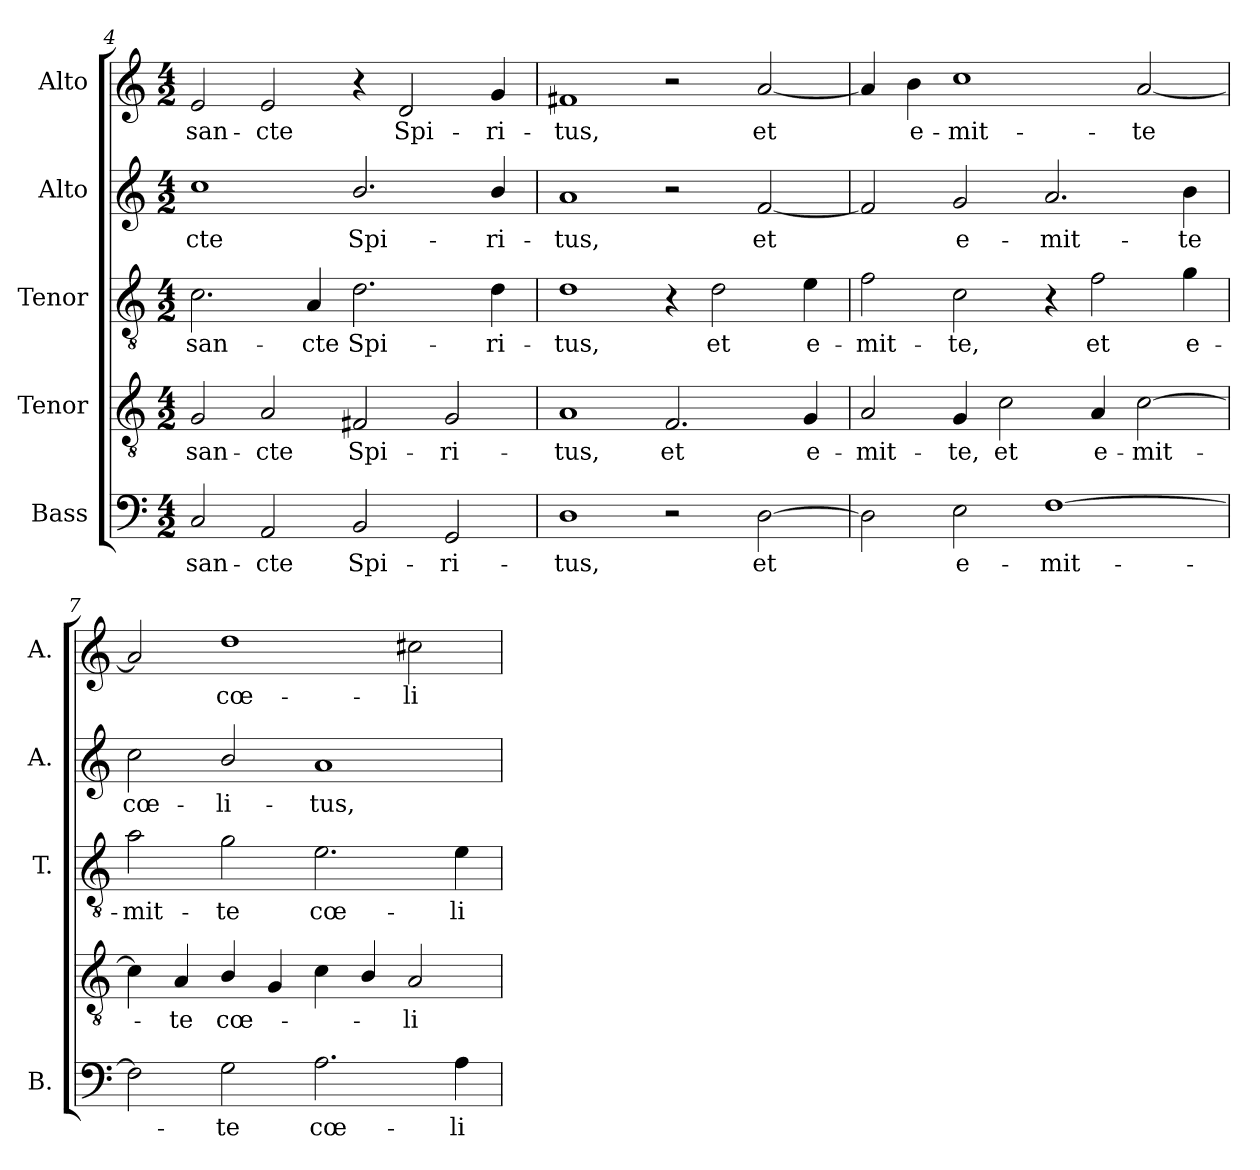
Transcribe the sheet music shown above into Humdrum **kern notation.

**kern	**text	**kern	**text	**kern	**text	**kern	**text	**kern	**text
*part5	*part5	*part4	*part4	*part3	*part3	*part2	*part2	*part1	*part1
*staff5	*staff5	*staff4	*staff4	*staff3	*staff3	*staff2	*staff2	*staff1	*staff1
*I"Bass	*	*I"Tenor	*	*I"Tenor	*	*I"Alto	*	*I"Alto	*
*I'B.	*	*	*	*I'T.	*	*I'A.	*	*I'A.	*
*clefF4	*	*clefGv2	*	*clefGv2	*	*clefG2	*	*clefG2	*
*	*	*ITrd7c12	*	*ITrd7c12	*	*	*	*	*
*k[]	*	*k[]	*	*k[]	*	*k[]	*	*k[]	*
*C:	*	*C:	*	*C:	*	*C:	*	*C:	*
*M4/2	*	*M4/2	*	*M4/2	*	*M4/2	*	*M4/2	*
=4	=4	=4	=4	=4	=4	=4	=4	=4	=4
!	!LO:LY:b:color=#000000	!	!	!	!	!	!	!	!
!	!	!	!LO:LY:b:color=#000000	!	!	!	!	!	!
!	!	!	!	!	!LO:LY:b:color=#000000	!	!	!	!
!	!	!	!	!	!	!	!LO:LY:b:color=#000000	!	!
!	!	!	!	!	!	!	!	!	!LO:LY:b:color=#000000
2Ci/	san-	2GGi/	san-	2.Ci\	san-	1cci	-cte	2ei/	san-
!	!LO:LY:b:color=#000000	!	!	!	!	!	!	!	!
!	!	!	!LO:LY:b:color=#000000	!	!	!	!	!	!
!	!	!	!	!	!	!	!	!	!LO:LY:b:color=#000000
2AAi/	-cte	2AAi/	-cte	.	.	.	.	2ei/	-cte
!	!	!	!	!	!LO:LY:b:color=#000000	!	!	!	!
.	.	.	.	4AAi/	-cte	.	.	.	.
!	!LO:LY:b:color=#000000	!	!	!	!	!	!	!	!
!	!	!	!LO:LY:b:color=#000000	!	!	!	!	!	!
!	!	!	!	!	!LO:LY:b:color=#000000	!	!	!	!
!	!	!	!	!	!	!	!LO:LY:b:color=#000000	!	!
2BBi/	Spi-	2FF#Xi/	Spi-	2.Di\	Spi-	2.bi/	Spi-	4r	.
!	!	!	!	!	!	!	!	!	!LO:LY:b:color=#000000
.	.	.	.	.	.	.	.	2di/	Spi-
!	!LO:LY:b:color=#000000	!	!	!	!	!	!	!	!
!	!	!	!LO:LY:b:color=#000000	!	!	!	!	!	!
2GGi/	-ri-	2GGi/	-ri-	.	.	.	.	.	.
!	!	!	!	!	!LO:LY:b:color=#000000	!	!	!	!
!	!	!	!	!	!	!	!LO:LY:b:color=#000000	!	!
!	!	!	!	!	!	!	!	!	!LO:LY:b:color=#000000
.	.	.	.	4Di\	-ri-	4bi/	-ri-	4gi/	-ri-
=5	=5	=5	=5	=5	=5	=5	=5	=5	=5
!	!LO:LY:b:color=#000000	!	!	!	!	!	!	!	!
!	!	!	!LO:LY:b:color=#000000	!	!	!	!	!	!
!	!	!	!	!	!LO:LY:b:color=#000000	!	!	!	!
!	!	!	!	!	!	!	!LO:LY:b:color=#000000	!	!
!	!	!	!	!	!	!	!	!	!LO:LY:b:color=#000000
1Di	-tus,	1AAi	-tus,	1Di	-tus,	1ai	-tus,	1f#Xi	-tus,
!	!	!	!LO:LY:b:color=#000000	!	!	!	!	!	!
2r	.	2.FFi/	et	4r	.	2r	.	2r	.
!	!	!	!	!	!LO:LY:b:color=#000000	!	!	!	!
.	.	.	.	2Di\	et	.	.	.	.
!	!LO:LY:b:color=#000000	!	!	!	!	!	!	!	!
!	!	!	!	!	!	!	!LO:LY:b:color=#000000	!	!
!	!	!	!	!	!	!	!	!	!LO:LY:b:color=#000000
[2Di\	et	.	.	.	.	[2fi/	et	[2ai/	et
!	!	!	!LO:LY:b:color=#000000	!	!	!	!	!	!
!	!	!	!	!	!LO:LY:b:color=#000000	!	!	!	!
.	.	4GGi/	e-	4Ei\	e-	.	.	.	.
!!LO:LB:g=z
=6	=6	=6	=6	=6	=6	=6	=6	=6	=6
!	!	!	!LO:LY:b:color=#000000	!	!	!	!	!	!
!	!	!	!	!	!LO:LY:b:color=#000000	!	!	!	!
2Di\]	.	2AAi/	-mit-	2Fi\	-mit-	2fi/]	.	4ai/]	.
!	!	!	!	!	!	!	!	!	!LO:LY:b:color=#000000
.	.	.	.	.	.	.	.	4bi\	e-
!	!LO:LY:b:color=#000000	!	!	!	!	!	!	!	!
!	!	!	!LO:LY:b:color=#000000	!	!	!	!	!	!
!	!	!	!	!	!LO:LY:b:color=#000000	!	!	!	!
!	!	!	!	!	!	!	!LO:LY:b:color=#000000	!	!
!	!	!	!	!	!	!	!	!	!LO:LY:b:color=#000000
2Ei\	e-	4GGi/	-te,	2Ci\	-te,	2gi/	e-	1cci	-mit-
!	!	!	!LO:LY:b:color=#000000	!	!	!	!	!	!
.	.	2Ci\	et	.	.	.	.	.	.
!	!LO:LY:b:color=#000000	!	!	!	!	!	!	!	!
!	!	!	!	!	!	!	!LO:LY:b:color=#000000	!	!
[1Fi	-mit-	.	.	4r	.	2.ai/	-mit-	.	.
!	!	!	!LO:LY:b:color=#000000	!	!	!	!	!	!
!	!	!	!	!	!LO:LY:b:color=#000000	!	!	!	!
.	.	4AAi/	e-	2Fi\	et	.	.	.	.
!	!	!	!LO:LY:b:color=#000000	!	!	!	!	!	!
!	!	!	!	!	!	!	!	!	!LO:LY:b:color=#000000
.	.	[2Ci\	-mit-	.	.	.	.	[2ai/	-te
!	!	!	!	!	!LO:LY:b:color=#000000	!	!	!	!
!	!	!	!	!	!	!	!LO:LY:b:color=#000000	!	!
.	.	.	.	4Gi\	e-	4bi\	-te	.	.
=7	=7	=7	=7	=7	=7	=7	=7	=7	=7
!	!	!	!	!	!LO:LY:b:color=#000000	!	!	!	!
!	!	!	!	!	!	!	!LO:LY:b:color=#000000	!	!
2Fi\]	.	4Ci\]	.	2Ai\	-mit-	2cci\	cœ-	2ai/]	.
!	!	!	!LO:LY:b:color=#000000	!	!	!	!	!	!
.	.	4AAi/	-te	.	.	.	.	.	.
!	!LO:LY:b:color=#000000	!	!	!	!	!	!	!	!
!	!	!	!LO:LY:b:color=#000000	!	!	!	!	!	!
!	!	!	!	!	!LO:LY:b:color=#000000	!	!	!	!
!	!	!	!	!	!	!	!LO:LY:b:color=#000000	!	!
!	!	!	!	!	!	!	!	!	!LO:LY:b:color=#000000
2Gi\	-te	4BBi/	cœ-	2Gi\	-te	2bi/	-li-	1ddi	cœ-
.	.	4GGi/	.	.	.	.	.	.	.
!	!LO:LY:b:color=#000000	!	!	!	!	!	!	!	!
!	!	!	!	!	!LO:LY:b:color=#000000	!	!	!	!
!	!	!	!	!	!	!	!LO:LY:b:color=#000000	!	!
2.Ai\	cœ-	4Ci\	.	2.Ei\	cœ-	1ai	-tus,	.	.
.	.	4BBi/	.	.	.	.	.	.	.
!	!	!	!LO:LY:b:color=#000000	!	!	!	!	!	!
!	!	!	!	!	!	!	!	!	!LO:LY:b:color=#000000
.	.	2AAi/	-li-	.	.	.	.	2cc#Xi\	-li-
!	!LO:LY:b:color=#000000	!	!	!	!	!	!	!	!
!	!	!	!	!	!LO:LY:b:color=#000000	!	!	!	!
4Ai\	-li-	.	.	4Ei\	-li-	.	.	.	.
=	=	=	=	=	=	=	=	=	=
*-	*-	*-	*-	*-	*-	*-	*-	*-	*-
